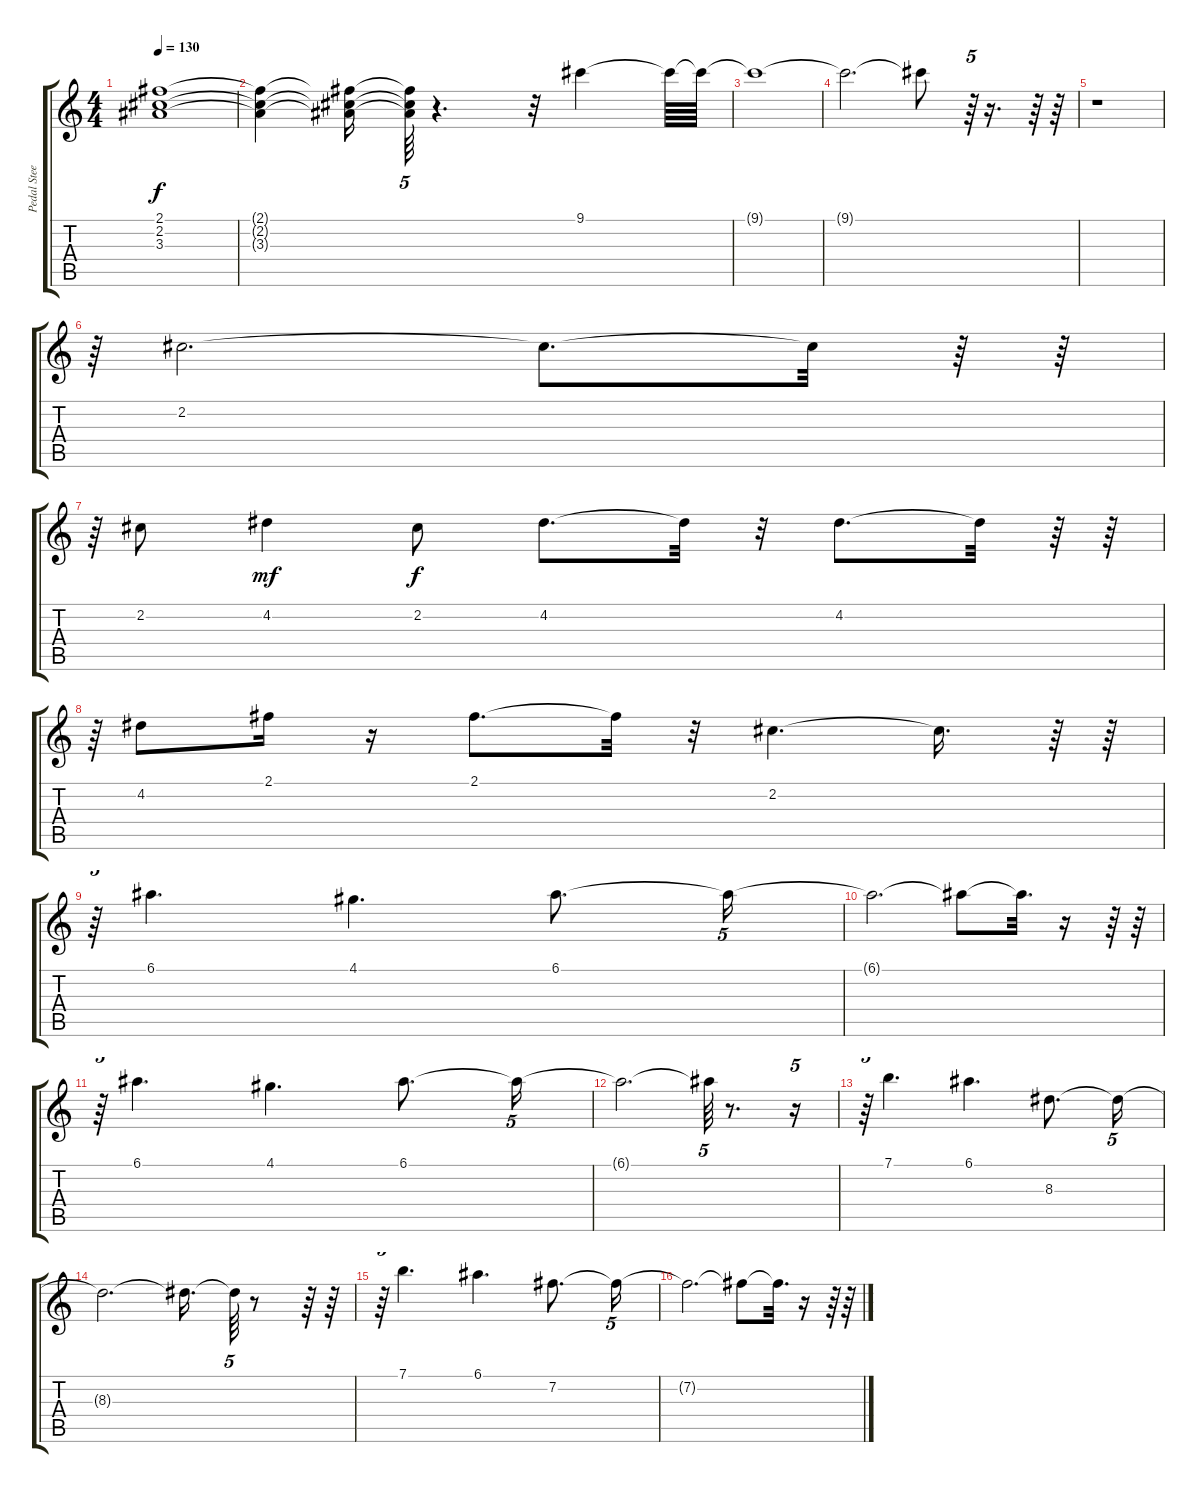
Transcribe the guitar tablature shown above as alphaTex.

\track ("Pedal Steel" "Pedal Stee") {instrument electricguitarjazz}
\staff {score tabs}
\tuning (E4 B3 G3 D3 A2 E2) {hide}
\ts (4 4)
\tempo 130
\clef g2
\ks c
(2.1{t} 2.2{t} 3.3{t}).1{dy f} |
(2.1{t} 2.2{t} 3.3{t}).4 (2.1{t} 2.2{t} 3.3{t}).16 (2.1{t} 2.2{t} 3.3{t}).64{tu (5 4)} r.4{d} r.32 9.1.4 9.1{t}.64 9.1{t}.64 |
9.1{t}.1 |
9.1{t}.2{d} 9.1{t}.8 r.64{tu (5 4)} r.16{d} r.64 r.64 |
r.1 |
r.64{tu (5 4)} 2.2.2{d} 2.2{t}.8{d} 2.2{t}.32 r.64 r.64 |
r.64{tu (5 4)} 2.2.8 4.2.4{dy mf} 2.2.8{dy f} 4.2.8{d} 4.2{t}.32 r.32 4.2.8{d} 4.2{t}.32 r.64 r.64 |
r.64{tu (5 4)} 4.2.8 2.1.16 r.16 2.1.8{d} 2.1{t}.32 r.32 2.2.4{d} 2.2{t}.16{d} r.64 r.64 |
r.64{tu (5 4)} 6.1.4{d} 4.1.4{d} 6.1.8{d} 6.1{t}.16{tu (5 4)} |
6.1{t}.2{d} 6.1{t}.8 6.1{t}.32{d} r.16 r.64 r.64 |
r.64{tu (5 4)} 6.1.4{d} 4.1.4{d} 6.1.8{d} 6.1{t}.16{tu (5 4)} |
6.1{t}.2{d} 6.1{t}.64{tu (5 4)} r.8{d} r.16{tu (5 4)} |
r.64{tu (5 4)} 7.1.4{d} 6.1.4{d} 8.3.8{d} 8.3{t}.16{tu (5 4)} |
8.3{t}.2{d} 8.3{t}.16{d} 8.3{t}.64{tu (5 4)} r.8 r.64 r.64 |
r.64{tu (5 4)} 7.1.4{d} 6.1.4{d} 7.2.8{d} 7.2{t}.16{tu (5 4)} |
7.2{t}.2{d} 7.2{t}.8 7.2{t}.32{d} r.16 r.64 r.64
